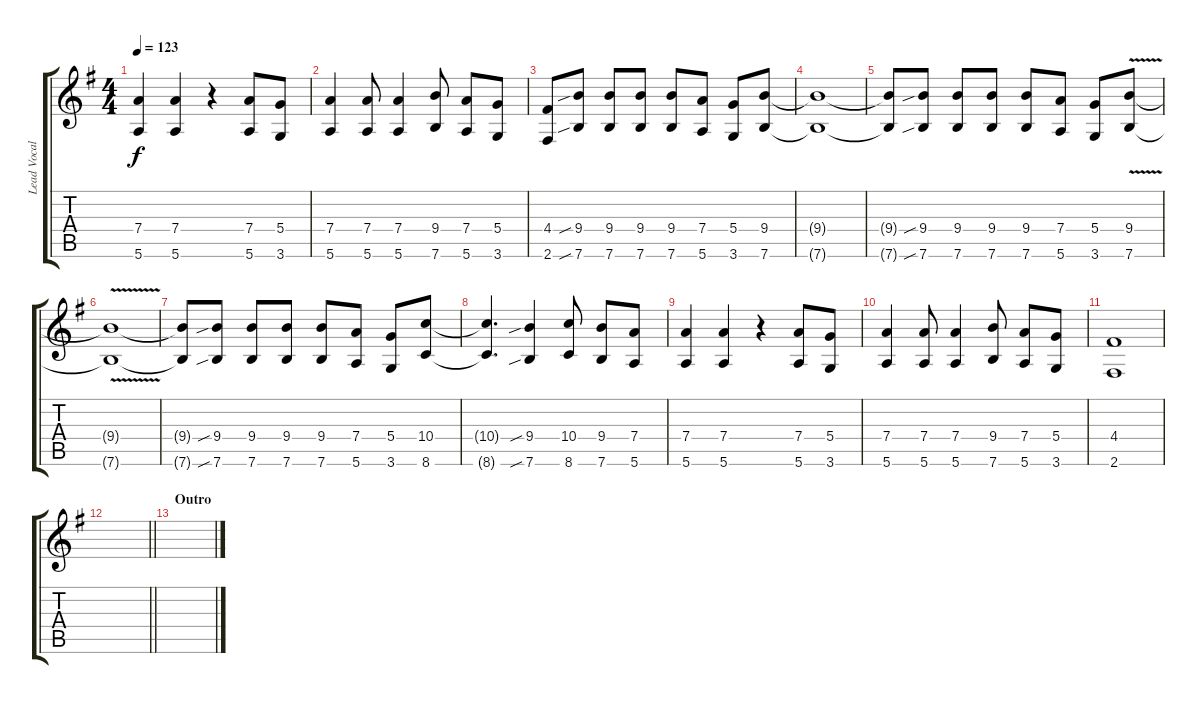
\track ("Lead Vocals" "Lead Vocal") {instrument overdrivenguitar}
\staff {score tabs}
\tuning (E4 B3 G3 D3 A2 E2) {hide}
\ts (4 4)
\tempo 123
\clef g2
\ks g
(7.4 5.6).4{dy f} (7.4 5.6).4 r.4 (7.4 5.6).8 (5.4 3.6).8 |
(7.4 5.6).4 (7.4 5.6).8 (7.4 5.6).4 (9.4 7.6).8 (7.4 5.6).8 (5.4 3.6).8 |
(4.4 2.6).8 (9.4{sib} 7.6{sib}).8 (9.4 7.6).8 (9.4 7.6).8 (9.4 7.6).8 (7.4 5.6).8 (5.4 3.6).8 (9.4 7.6).8 |
(9.4{t} 7.6{t}).1 |
(9.4{t} 7.6{t}).8 (9.4{sib} 7.6{sib}).8 (9.4 7.6).8 (9.4 7.6).8 (9.4 7.6).8 (7.4 5.6).8 (5.4 3.6).8 (9.4{v} 7.6{v}).8 |
(9.4{t} 7.6{t}).1 |
(9.4{t} 7.6{t}).8 (9.4{sib} 7.6{sib}).8 (9.4 7.6).8 (9.4 7.6).8 (9.4 7.6).8 (7.4 5.6).8 (5.4 3.6).8 (10.4 8.6).8 |
(10.4{t} 8.6{t}).4{d} (9.4{sib} 7.6{sib}).4 (10.4 8.6).8 (9.4 7.6).8 (7.4 5.6).8 |
(7.4 5.6).4 (7.4 5.6).4 r.4 (7.4 5.6).8 (5.4 3.6).8 |
(7.4 5.6).4 (7.4 5.6).8 (7.4 5.6).4 (9.4 7.6).8 (7.4 5.6).8 (5.4 3.6).8 |
(4.4 2.6).1 |
\barLineRight lightlight
|
\section ("" "Outro")
